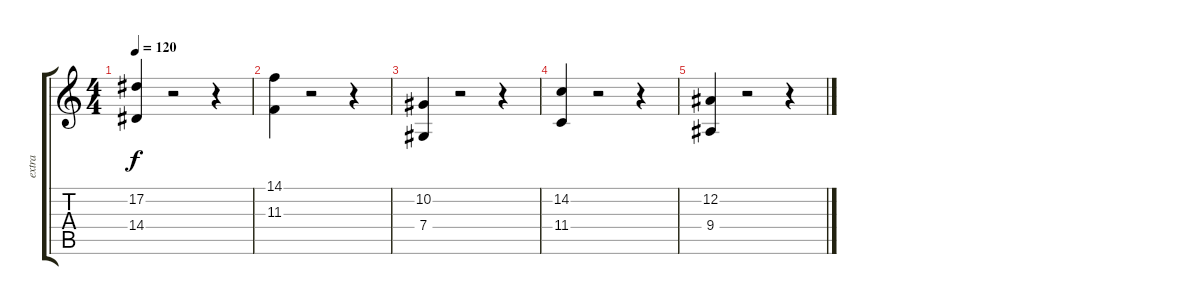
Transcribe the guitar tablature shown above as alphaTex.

\track ("extra" "extra") {instrument pad5bowed}
\staff {score tabs}
\tuning (Eb4 Bb3 Gb3 Db3 Ab2 Eb2) {hide}
\ts (4 4)
\tempo 120
\clef g2
\ks c
(17.2 14.4).4{dy f} r.2 r.4 |
(14.1 11.3).4 r.2 r.4 |
(10.2 7.4).4 r.2 r.4 |
(14.2 11.4).4 r.2 r.4 |
(12.2 9.4).4 r.2 r.4
